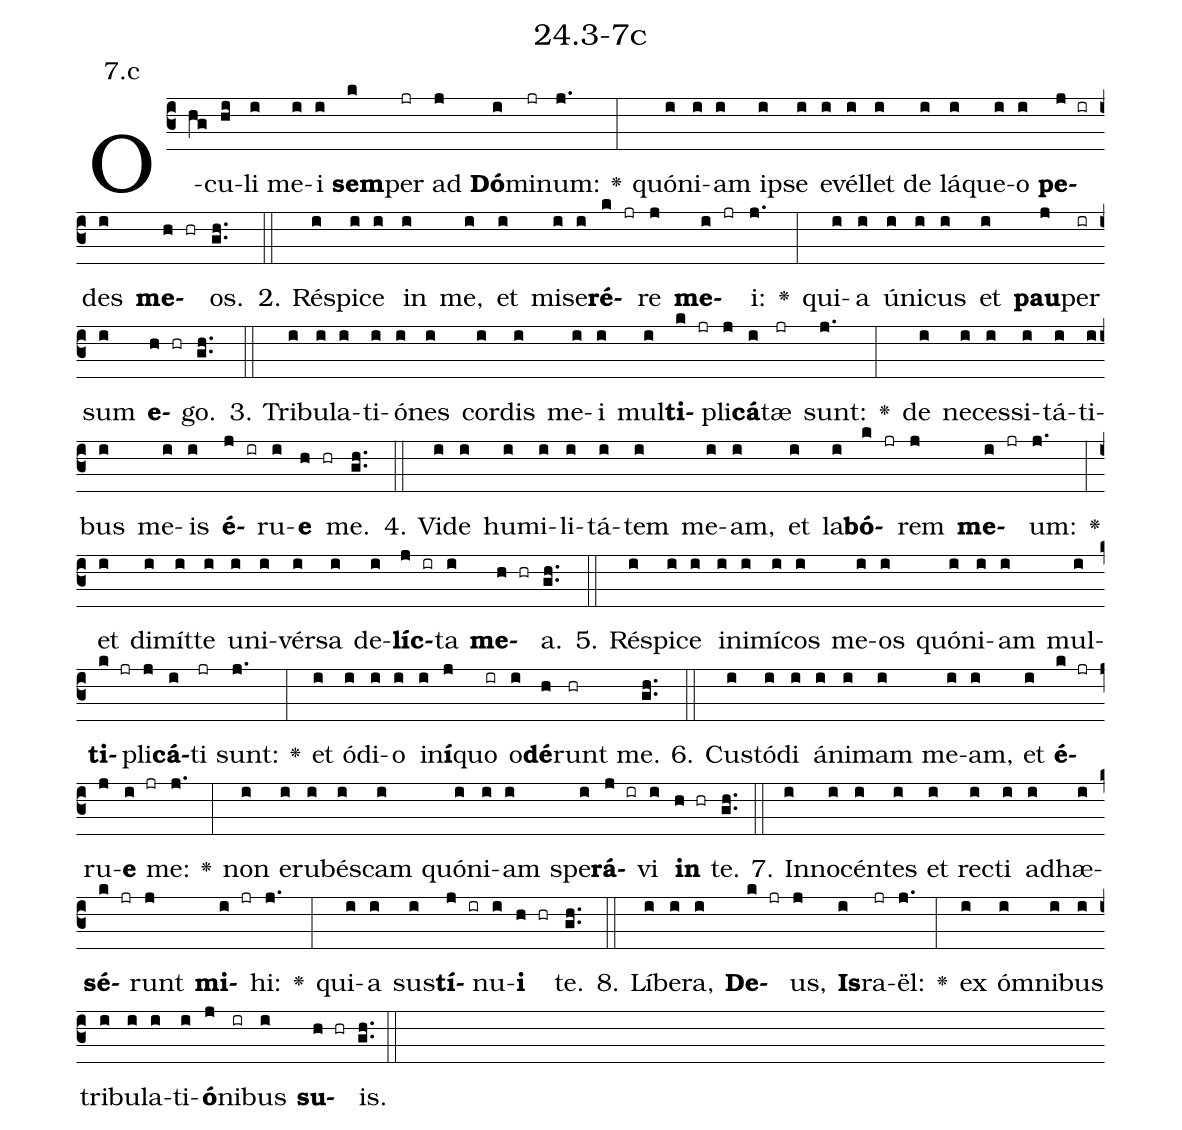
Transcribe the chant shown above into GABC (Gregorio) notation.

name: 24.3-7c;
annotation: 7.c;
%%
(c3)O(hg)cu(hi)li(i) me(i)i(i) <b>sem</b>(k)per(jr) ad(j) <b>Dó</b>(i)mi(jr)num:(j.) <v>\greheightstar</v>(:) quón(i)i(i)am(i) ip(i)se(i) e(i)vél(i)let(i) de(i) lá(i)que(i)o(i) <b>pe</b>(j ir)des(i) <b>me</b>(h hr)os.(gh..) (::)
2. Ré(i)spi(i)ce(i) in(i) me,(i) et(i) mi(i)se(i)<b>ré</b>(k jr)re(j) <b>me</b>(i jr)i:(j.) <v>\greheightstar</v>(:) qui(i)a(i) ú(i)ni(i)cus(i) et(i) <b>pau</b>(j)per(ir) sum(i) <b>e</b>(h hr)go.(gh..) (::)
3. Tri(i)bu(i)la(i)ti(i)ó(i)nes(i) cor(i)dis(i) me(i)i(i) mul(i)<b>ti</b>(k jr)pli(j)<b>cá</b>(i)tæ(jr) sunt:(j.) <v>\greheightstar</v>(:) de(i) ne(i)ces(i)si(i)tá(i)ti(i)bus(i) me(i)is(i) <b>é</b>(j ir)ru(i)<b>e</b>(h hr) me.(gh..) (::)
4. Vi(i)de(i) hu(i)mi(i)li(i)tá(i)tem(i) me(i)am,(i) et(i) la(i)<b>bó</b>(k jr)rem(j) <b>me</b>(i jr)um:(j.) <v>\greheightstar</v>(:) et(i) di(i)mít(i)te(i) u(i)ni(i)vér(i)sa(i) de(i)<b>líc</b>(j ir)ta(i) <b>me</b>(h hr)a.(gh..) (::)
5. Ré(i)spi(i)ce(i) in(i)i(i)mí(i)cos(i) me(i)os(i) quón(i)i(i)am(i) mul(i)<b>ti</b>(k jr)pli(j)<b>cá</b>(i)ti(jr) sunt:(j.) <v>\greheightstar</v>(:) et(i) ó(i)di(i)o(i) in(i)<b>í</b>(j)quo(ir) o(i)<b>dé</b>(h)runt(hr) me.(gh..) (::)
6. Cus(i)tó(i)di(i) á(i)ni(i)mam(i) me(i)am,(i) et(i) <b>é</b>(k jr)ru(j)<b>e</b>(i jr) me:(j.) <v>\greheightstar</v>(:) non(i) e(i)ru(i)bés(i)cam(i) quón(i)i(i)am(i) spe(i)<b>rá</b>(j ir)vi(i) <b>in</b>(h hr) te.(gh..) (::)
7. In(i)no(i)cén(i)tes(i) et(i) rec(i)ti(i) ad(i)hæ(i)<b>sé</b>(k jr)runt(j) <b>mi</b>(i jr)hi:(j.) <v>\greheightstar</v>(:) qui(i)a(i) sus(i)<b>tí</b>(j ir)nu(i)<b>i</b>(h hr) te.(gh..) (::)
8. Lí(i)be(i)ra,(i) <b>De</b>(k jr)us,(j) <b>Is</b>(i)ra(jr)ël:(j.) <v>\greheightstar</v>(:) ex(i) óm(i)ni(i)bus(i) tri(i)bu(i)la(i)ti(i)<b>ó</b>(j)ni(ir)bus(i) <b>su</b>(h hr)is.(gh..) (::)
